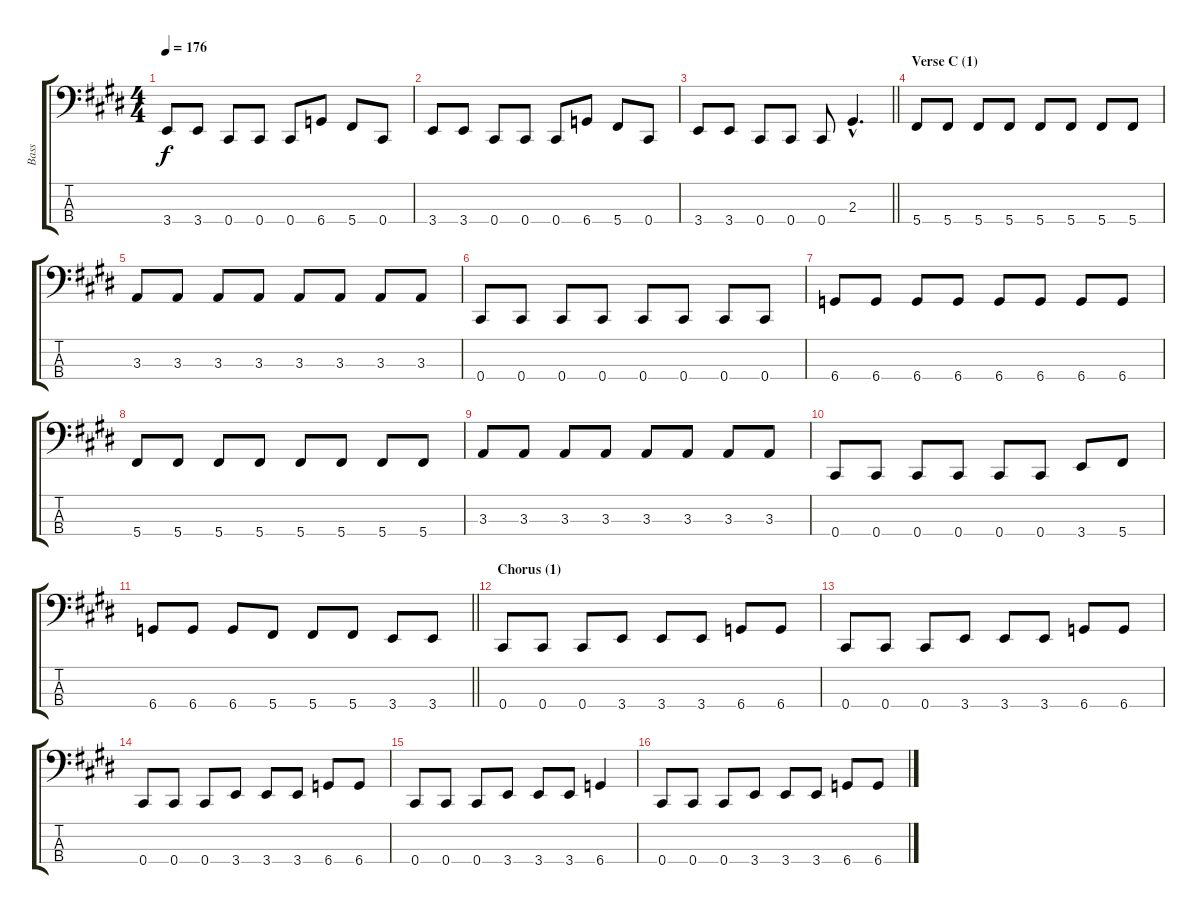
\track ("Bass" "Bass") {instrument electricbasspick}
\staff {score tabs}
\tuning (E2 B1 Gb1 Db1) {hide}
\ts (4 4)
\tempo 176
\clef f4
\ks c#minor
3.4.8{dy f} 3.4.8 0.4.8 0.4.8 0.4.8 6.4.8 5.4.8 0.4.8 |
3.4.8 3.4.8 0.4.8 0.4.8 0.4.8 6.4.8 5.4.8 0.4.8 |
\barLineRight lightlight
3.4.8 3.4.8 0.4.8 0.4.8 0.4.8 2.3{hac}.4{d} |
\section ("" "Verse C (1)")
5.4.8 5.4.8 5.4.8 5.4.8 5.4.8 5.4.8 5.4.8 5.4.8 |
3.3.8 3.3.8 3.3.8 3.3.8 3.3.8 3.3.8 3.3.8 3.3.8 |
0.4.8 0.4.8 0.4.8 0.4.8 0.4.8 0.4.8 0.4.8 0.4.8 |
6.4.8 6.4.8 6.4.8 6.4.8 6.4.8 6.4.8 6.4.8 6.4.8 |
5.4.8 5.4.8 5.4.8 5.4.8 5.4.8 5.4.8 5.4.8 5.4.8 |
3.3.8 3.3.8 3.3.8 3.3.8 3.3.8 3.3.8 3.3.8 3.3.8 |
0.4.8 0.4.8 0.4.8 0.4.8 0.4.8 0.4.8 3.4.8 5.4.8 |
\barLineRight lightlight
6.4.8 6.4.8 6.4.8 5.4.8 5.4.8 5.4.8 3.4.8 3.4.8 |
\section ("" "Chorus (1)")
0.4.8 0.4.8 0.4.8 3.4.8 3.4.8 3.4.8 6.4.8 6.4.8 |
0.4.8 0.4.8 0.4.8 3.4.8 3.4.8 3.4.8 6.4.8 6.4.8 |
0.4.8 0.4.8 0.4.8 3.4.8 3.4.8 3.4.8 6.4.8 6.4.8 |
0.4.8 0.4.8 0.4.8 3.4.8 3.4.8 3.4.8 6.4.4 |
0.4.8 0.4.8 0.4.8 3.4.8 3.4.8 3.4.8 6.4.8 6.4.8
